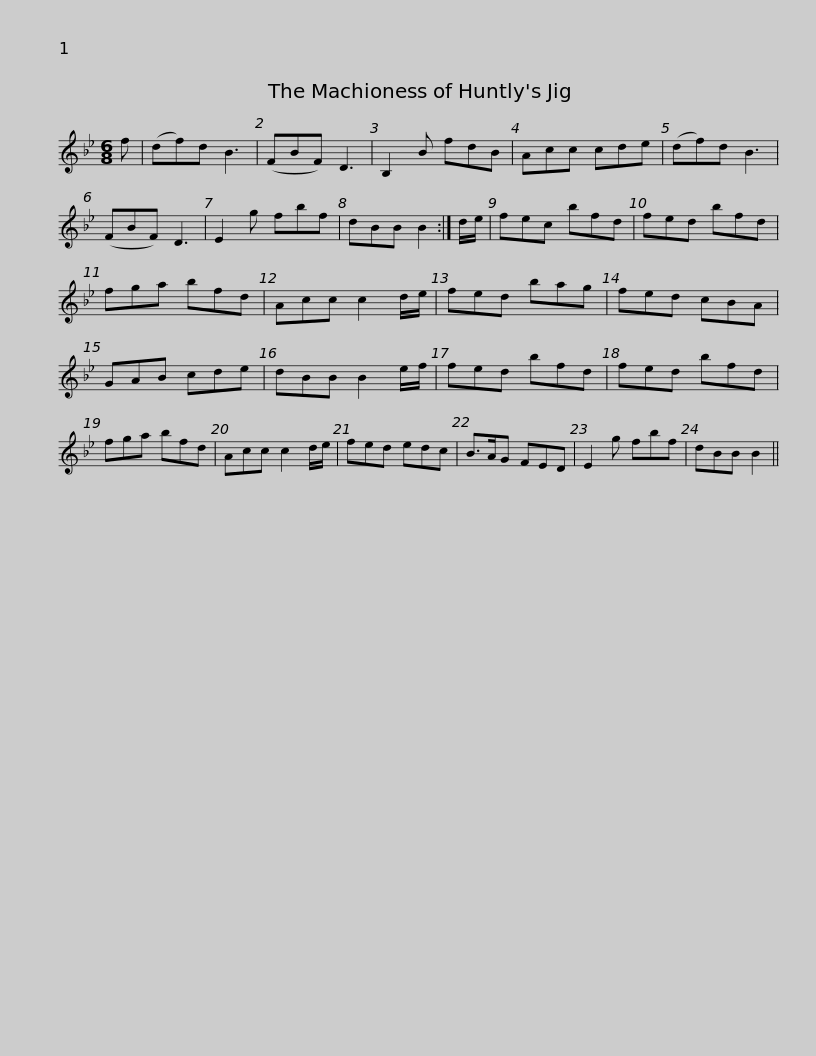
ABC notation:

X:1
L:1/8
M:6/8
I:linebreak $
K:Bb
V:1 treble
V:1
 f | (df)d B3 | (FBF) D3 | B,2 B fdB | Acc cde | %5
 (df)d B3 | (FBF) D3 | E2 g fbf | dBB B2 :| d/e/ |$ %10
 fec bfd | fed bfd | fga bfd | Acc c2 d/e/ | fed bag | %15
 fed cBA | GAB cde |$ dBB B2 e/f/ | fed bfd | fed bfd | %20
 fga bfd | Acc c2 d/e/ | fed edc | B>AG FED |$ E2 g fbf | %25
 dBB B2 || %26
